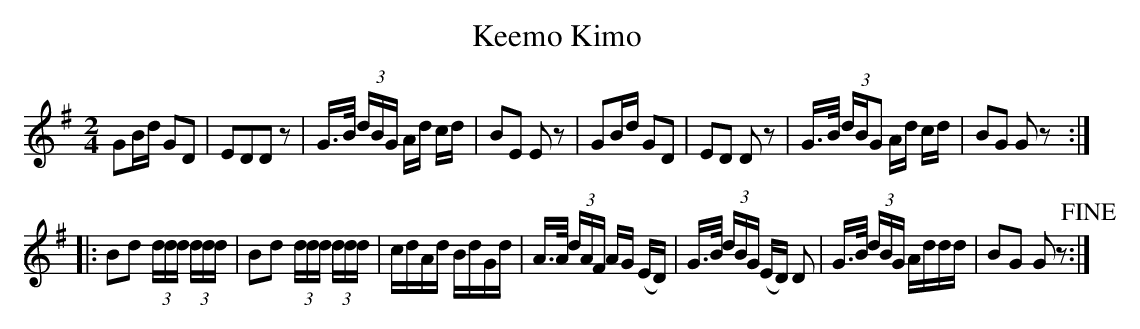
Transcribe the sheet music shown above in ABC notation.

X:1
T:Keemo Kimo
M:2/4
L:1/8
K:G
GB/d/ GD| EDDz|G/>B/ (3d/B/G/ A/d/ c/d/|BE Ez|GB/d/ GD|ED Dz|G/>B/ (3d/B/G? A/d/ c/d/ |BG Gz:|
|:Bd (3d/d/d/ (3d/d/d/|Bd (3d/d/d/ (3d/d/d/|c/d/A/d/ B/d/G/d/|A/>A/ (3d/A/F/ A/G/ (E/D/)|G/>B/ (3d/B/G/ (E/D/) D|G/>B/ (3d/B/G/ A/d/d/d/|BG Gz!fine!:|
